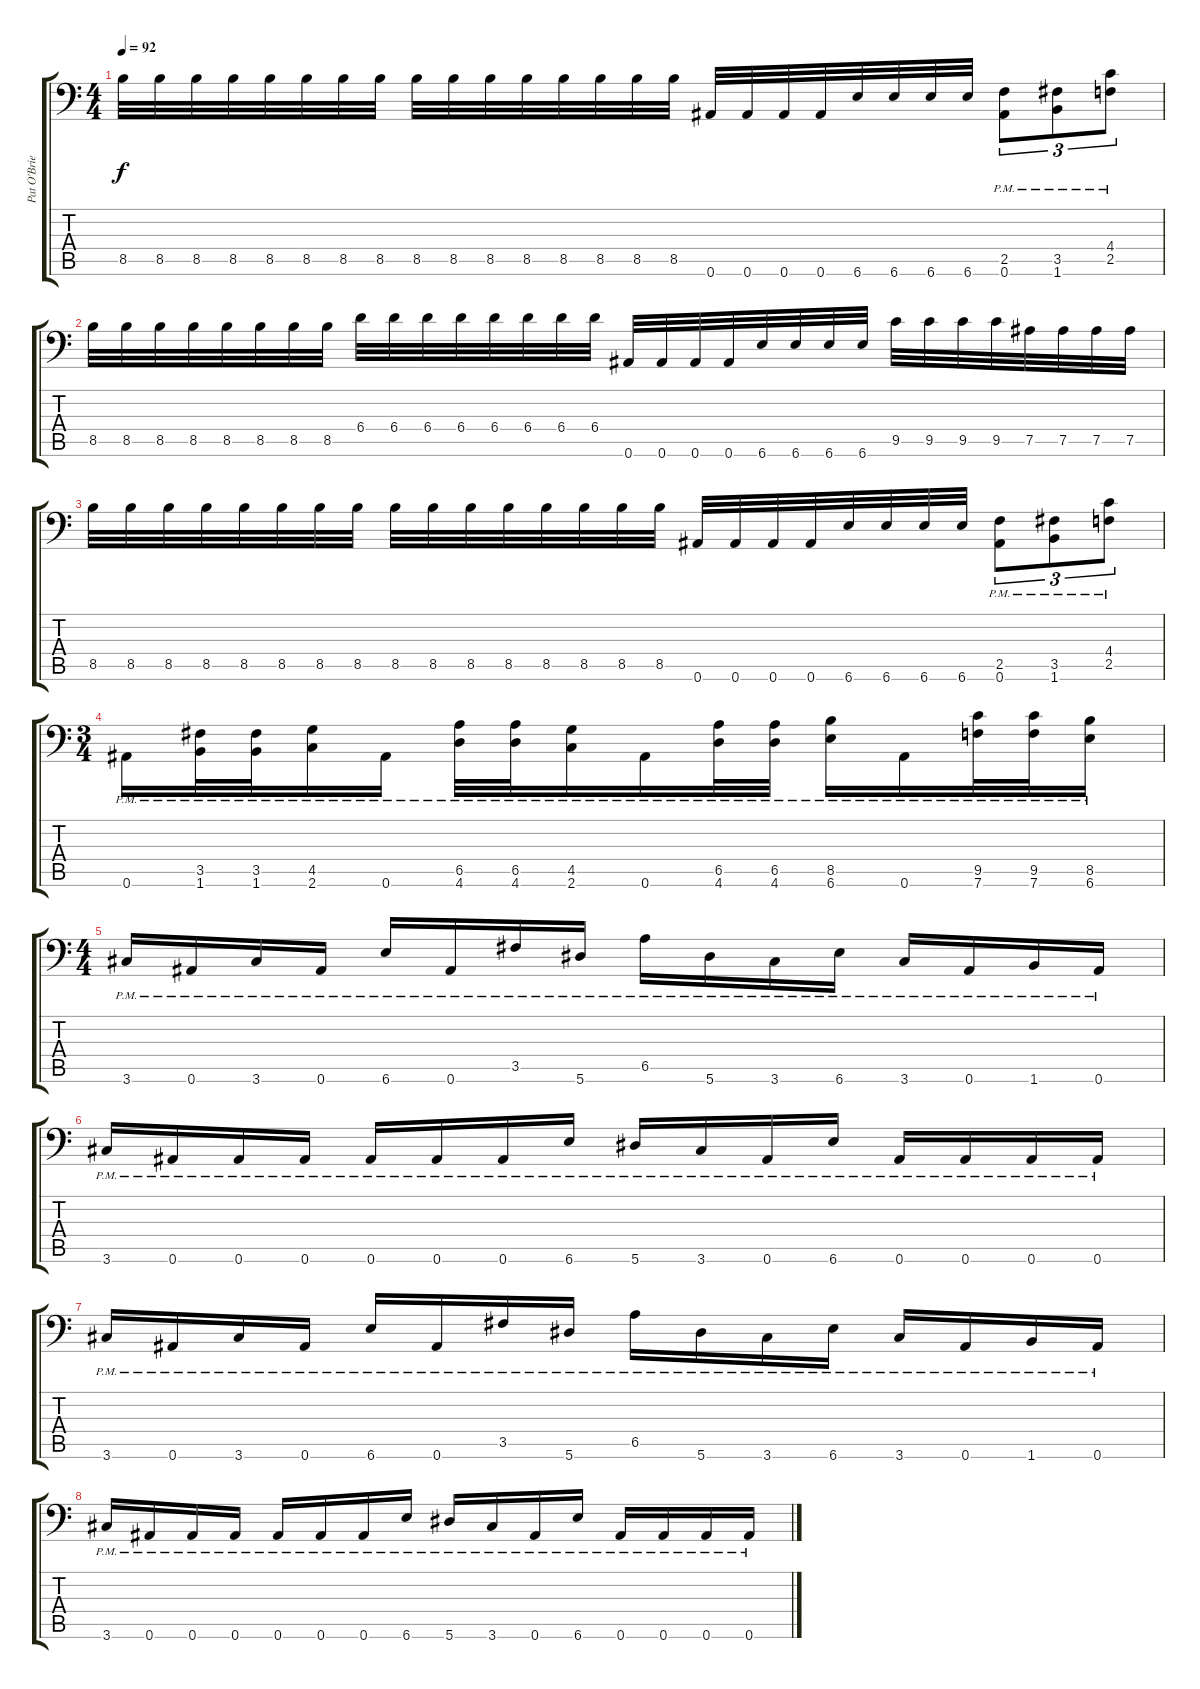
\track ("Pat O'Brien" "Pat O'Brie") {instrument distortionguitar}
\staff {score tabs}
\tuning (Bb3 F3 Db3 Ab2 Eb2 Bb1) {hide}
\ts (4 4)
\tempo 92
\clef f4
\ks c
8.5.32{dy f} 8.5.32 8.5.32 8.5.32 8.5.32 8.5.32 8.5.32 8.5.32 8.5.32 8.5.32 8.5.32 8.5.32 8.5.32 8.5.32 8.5.32 8.5.32 0.6.32 0.6.32 0.6.32 0.6.32 6.6.32 6.6.32 6.6.32 6.6.32 (2.5{pm} 0.6{pm}).8{tu (3 2)} (3.5{pm} 1.6{pm}).8{tu (3 2)} (4.4{pm} 2.5{pm}).8{tu (3 2)} |
8.5.32 8.5.32 8.5.32 8.5.32 8.5.32 8.5.32 8.5.32 8.5.32 6.4.32 6.4.32 6.4.32 6.4.32 6.4.32 6.4.32 6.4.32 6.4.32 0.6.32 0.6.32 0.6.32 0.6.32 6.6.32 6.6.32 6.6.32 6.6.32 9.5.32 9.5.32 9.5.32 9.5.32 7.5.32 7.5.32 7.5.32 7.5.32 |
8.5.32 8.5.32 8.5.32 8.5.32 8.5.32 8.5.32 8.5.32 8.5.32 8.5.32 8.5.32 8.5.32 8.5.32 8.5.32 8.5.32 8.5.32 8.5.32 0.6.32 0.6.32 0.6.32 0.6.32 6.6.32 6.6.32 6.6.32 6.6.32 (2.5{pm} 0.6{pm}).8{tu (3 2)} (3.5{pm} 1.6{pm}).8{tu (3 2)} (4.4{pm} 2.5{pm}).8{tu (3 2)} |
\ts (3 4)
0.6{pm}.16 (3.5{pm} 1.6{pm}).32 (3.5{pm} 1.6{pm}).32 (4.5{pm} 2.6{pm}).16 0.6{pm}.16 (6.5{pm} 4.6{pm}).32 (6.5{pm} 4.6{pm}).32 (4.5{pm} 2.6{pm}).16 0.6{pm}.16 (6.5{pm} 4.6{pm}).32 (6.5{pm} 4.6{pm}).32 (8.5{pm} 6.6{pm}).16 0.6{pm}.16 (9.5{pm} 7.6{pm}).32 (9.5{pm} 7.6{pm}).32 (8.5{pm} 6.6{pm}).16 |
\ts (4 4)
3.6{pm}.16 0.6{pm}.16 3.6{pm}.16 0.6{pm}.16 6.6{pm}.16 0.6{pm}.16 3.5{pm}.16 5.6{pm}.16 6.5{pm}.16 5.6{pm}.16 3.6{pm}.16 6.6{pm}.16 3.6{pm}.16 0.6{pm}.16 1.6{pm}.16 0.6{pm}.16 |
3.6{pm}.16 0.6{pm}.16 0.6{pm}.16 0.6{pm}.16 0.6{pm}.16 0.6{pm}.16 0.6{pm}.16 6.6{pm}.16 5.6{pm}.16 3.6{pm}.16 0.6{pm}.16 6.6{pm}.16 0.6{pm}.16 0.6{pm}.16 0.6{pm}.16 0.6{pm}.16 |
3.6{pm}.16 0.6{pm}.16 3.6{pm}.16 0.6{pm}.16 6.6{pm}.16 0.6{pm}.16 3.5{pm}.16 5.6{pm}.16 6.5{pm}.16 5.6{pm}.16 3.6{pm}.16 6.6{pm}.16 3.6{pm}.16 0.6{pm}.16 1.6{pm}.16 0.6{pm}.16 |
3.6{pm}.16 0.6{pm}.16 0.6{pm}.16 0.6{pm}.16 0.6{pm}.16 0.6{pm}.16 0.6{pm}.16 6.6{pm}.16 5.6{pm}.16 3.6{pm}.16 0.6{pm}.16 6.6{pm}.16 0.6{pm}.16 0.6{pm}.16 0.6{pm}.16 0.6{pm}.16
